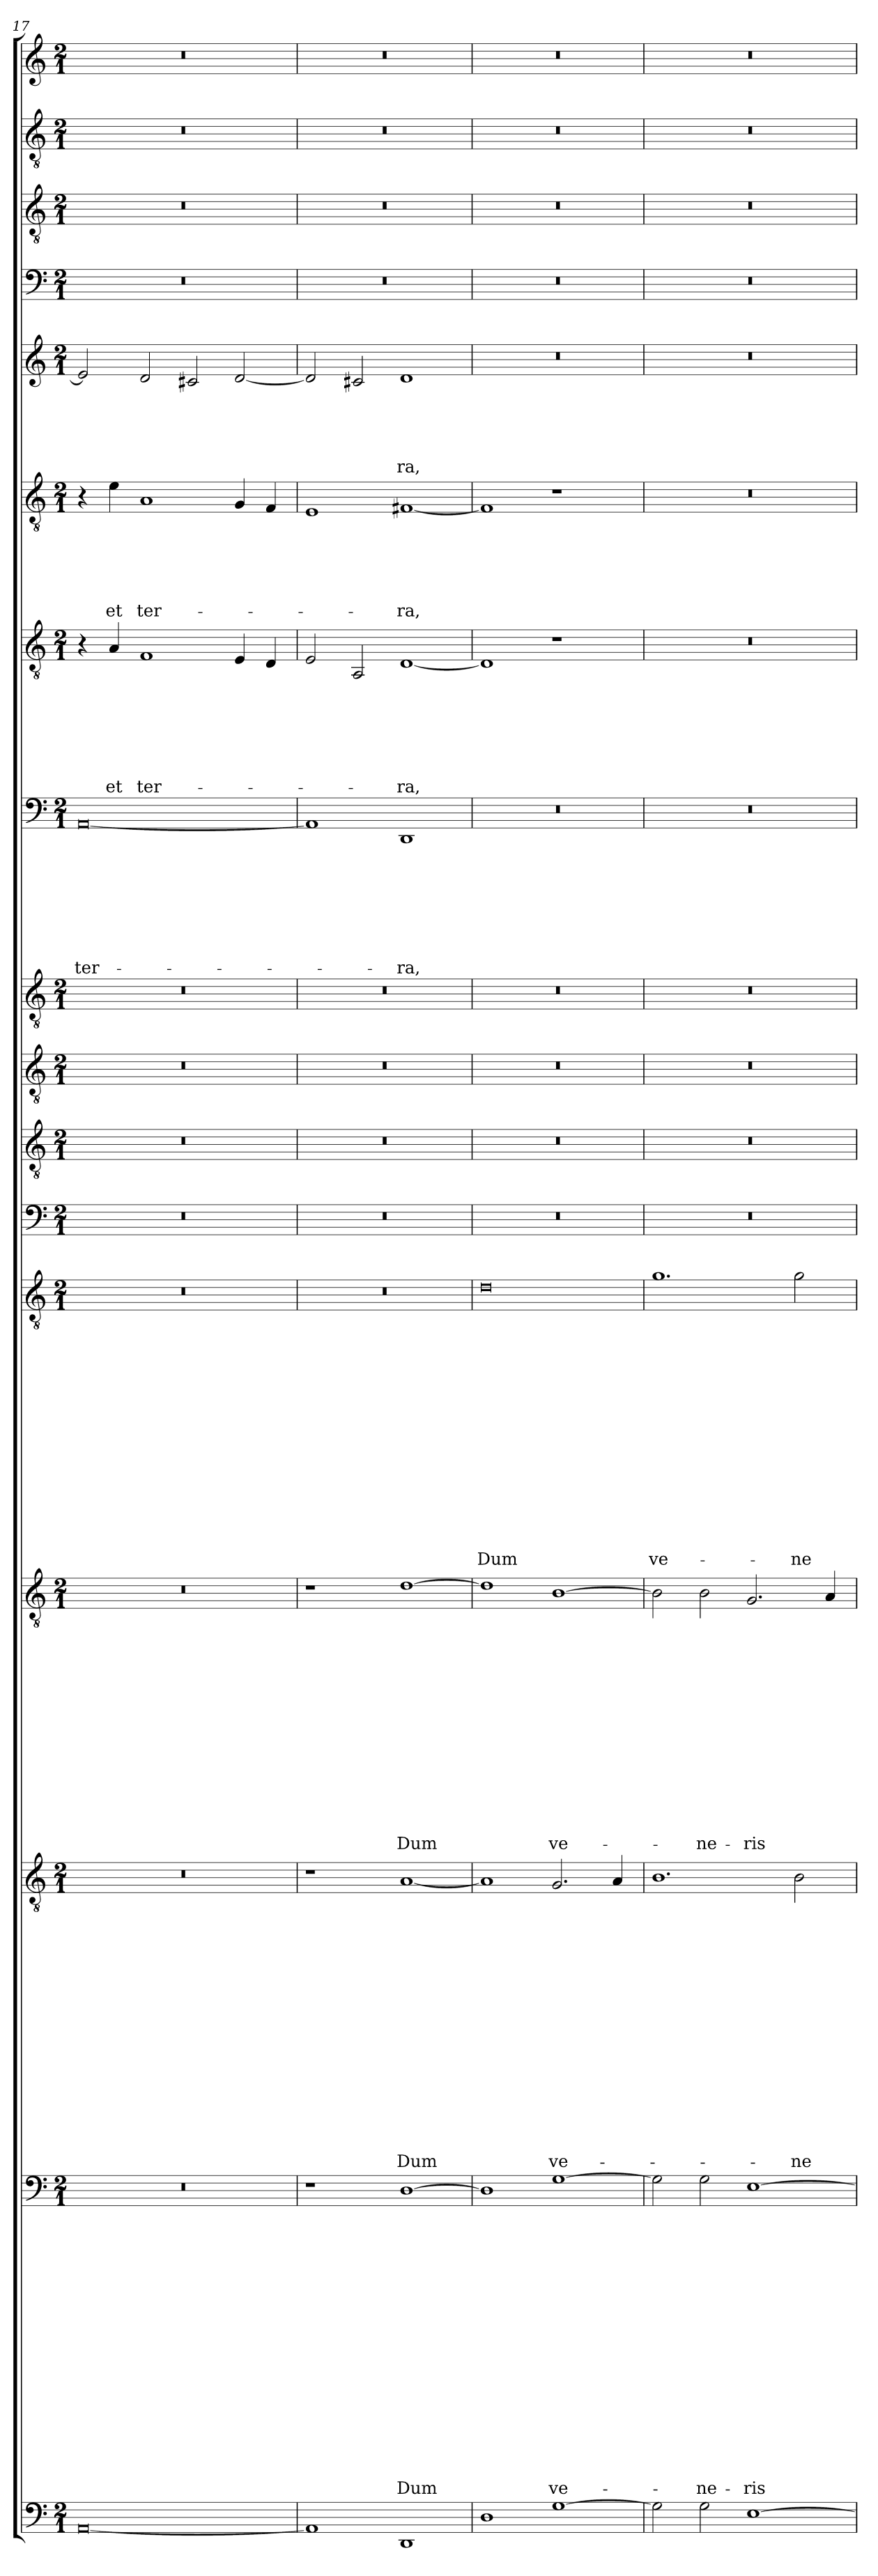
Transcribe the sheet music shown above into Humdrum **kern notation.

**kern	**kern	**text	**text	**text	**text	**text	**text	**text	**text	**text	**text	**text	**text	**text	**text	**text	**text	**text	**kern	**text	**text	**text	**text	**text	**text	**text	**text	**text	**text	**text	**text	**text	**text	**text	**text	**kern	**text	**text	**text	**text	**text	**text	**text	**text	**text	**text	**text	**text	**text	**text	**kern	**text	**text	**text	**text	**text	**text	**text	**text	**text	**text	**text	**text	**text	**text	**text	**kern	**kern	**kern	**kern	**kern	**text	**text	**text	**text	**text	**text	**text	**text	**kern	**text	**text	**text	**text	**text	**text	**text	**kern	**text	**text	**text	**text	**text	**text	**kern	**text	**text	**text	**text	**text	**kern	**kern	**kern	**kern
*part17	*part16	*part16	*part16	*part16	*part16	*part16	*part16	*part16	*part16	*part16	*part16	*part16	*part16	*part16	*part16	*part16	*part16	*part16	*part15	*part15	*part15	*part15	*part15	*part15	*part15	*part15	*part15	*part15	*part15	*part15	*part15	*part15	*part15	*part15	*part15	*part14	*part14	*part14	*part14	*part14	*part14	*part14	*part14	*part14	*part14	*part14	*part14	*part14	*part14	*part14	*part13	*part13	*part13	*part13	*part13	*part13	*part13	*part13	*part13	*part13	*part13	*part13	*part13	*part13	*part13	*part13	*part12	*part11	*part10	*part9	*part8	*part8	*part8	*part8	*part8	*part8	*part8	*part8	*part8	*part7	*part7	*part7	*part7	*part7	*part7	*part7	*part7	*part6	*part6	*part6	*part6	*part6	*part6	*part6	*part5	*part5	*part5	*part5	*part5	*part5	*part4	*part3	*part2	*part1
*staff17	*staff16	*staff16	*staff16	*staff16	*staff16	*staff16	*staff16	*staff16	*staff16	*staff16	*staff16	*staff16	*staff16	*staff16	*staff16	*staff16	*staff16	*staff16	*staff15	*staff15	*staff15	*staff15	*staff15	*staff15	*staff15	*staff15	*staff15	*staff15	*staff15	*staff15	*staff15	*staff15	*staff15	*staff15	*staff15	*staff14	*staff14	*staff14	*staff14	*staff14	*staff14	*staff14	*staff14	*staff14	*staff14	*staff14	*staff14	*staff14	*staff14	*staff14	*staff13	*staff13	*staff13	*staff13	*staff13	*staff13	*staff13	*staff13	*staff13	*staff13	*staff13	*staff13	*staff13	*staff13	*staff13	*staff13	*staff12	*staff11	*staff10	*staff9	*staff8	*staff8	*staff8	*staff8	*staff8	*staff8	*staff8	*staff8	*staff8	*staff7	*staff7	*staff7	*staff7	*staff7	*staff7	*staff7	*staff7	*staff6	*staff6	*staff6	*staff6	*staff6	*staff6	*staff6	*staff5	*staff5	*staff5	*staff5	*staff5	*staff5	*staff4	*staff3	*staff2	*staff1
*clefF4	*clefF4	*	*	*	*	*	*	*	*	*	*	*	*	*	*	*	*	*	*clefGv2	*	*	*	*	*	*	*	*	*	*	*	*	*	*	*	*	*clefGv2	*	*	*	*	*	*	*	*	*	*	*	*	*	*	*clefGv2	*	*	*	*	*	*	*	*	*	*	*	*	*	*	*	*clefF4	*clefGv2	*clefGv2	*clefGv2	*clefF4	*	*	*	*	*	*	*	*	*clefGv2	*	*	*	*	*	*	*	*clefGv2	*	*	*	*	*	*	*clefG2	*	*	*	*	*	*clefF4	*clefGv2	*clefGv2	*clefG2
*k[]	*k[]	*	*	*	*	*	*	*	*	*	*	*	*	*	*	*	*	*	*k[]	*	*	*	*	*	*	*	*	*	*	*	*	*	*	*	*	*k[]	*	*	*	*	*	*	*	*	*	*	*	*	*	*	*k[]	*	*	*	*	*	*	*	*	*	*	*	*	*	*	*	*k[]	*k[]	*k[]	*k[]	*k[]	*	*	*	*	*	*	*	*	*k[]	*	*	*	*	*	*	*	*k[]	*	*	*	*	*	*	*k[]	*	*	*	*	*	*k[]	*k[]	*k[]	*k[]
*a:	*a:	*	*	*	*	*	*	*	*	*	*	*	*	*	*	*	*	*	*a:	*	*	*	*	*	*	*	*	*	*	*	*	*	*	*	*	*a:	*	*	*	*	*	*	*	*	*	*	*	*	*	*	*a:	*	*	*	*	*	*	*	*	*	*	*	*	*	*	*	*a:	*a:	*a:	*a:	*a:	*	*	*	*	*	*	*	*	*a:	*	*	*	*	*	*	*	*a:	*	*	*	*	*	*	*a:	*	*	*	*	*	*a:	*a:	*a:	*a:
*M2/1	*M2/1	*	*	*	*	*	*	*	*	*	*	*	*	*	*	*	*	*	*M2/1	*	*	*	*	*	*	*	*	*	*	*	*	*	*	*	*	*M2/1	*	*	*	*	*	*	*	*	*	*	*	*	*	*	*M2/1	*	*	*	*	*	*	*	*	*	*	*	*	*	*	*	*M2/1	*M2/1	*M2/1	*M2/1	*M2/1	*	*	*	*	*	*	*	*	*M2/1	*	*	*	*	*	*	*	*M2/1	*	*	*	*	*	*	*M2/1	*	*	*	*	*	*M2/1	*M2/1	*M2/1	*M2/1
=17	=17	=17	=17	=17	=17	=17	=17	=17	=17	=17	=17	=17	=17	=17	=17	=17	=17	=17	=17	=17	=17	=17	=17	=17	=17	=17	=17	=17	=17	=17	=17	=17	=17	=17	=17	=17	=17	=17	=17	=17	=17	=17	=17	=17	=17	=17	=17	=17	=17	=17	=17	=17	=17	=17	=17	=17	=17	=17	=17	=17	=17	=17	=17	=17	=17	=17	=17	=17	=17	=17	=17	=17	=17	=17	=17	=17	=17	=17	=17	=17	=17	=17	=17	=17	=17	=17	=17	=17	=17	=17	=17	=17	=17	=17	=17	=17	=17	=17	=17	=17	=17	=17	=17	=17
!	!	!	!	!	!	!	!	!	!	!	!	!	!	!	!	!	!	!	!	!	!	!	!	!	!	!	!	!	!	!	!	!	!	!	!	!	!	!	!	!	!	!	!	!	!	!	!	!	!	!	!	!	!	!	!	!	!	!	!	!	!	!	!	!	!	!	!	!	!	!	!	!	!	!	!	!	!	!	!LO:LY:b	!	!	!	!	!	!	!	!	!	!	!	!	!	!	!	!	!	!	!	!	!	!	!	!	!
[0AA	0r	.	.	.	.	.	.	.	.	.	.	.	.	.	.	.	.	.	0r	.	.	.	.	.	.	.	.	.	.	.	.	.	.	.	.	0r	.	.	.	.	.	.	.	.	.	.	.	.	.	.	0r	.	.	.	.	.	.	.	.	.	.	.	.	.	.	.	0r	0r	0r	0r	[0AA	.	.	.	.	.	.	.	ter-	4r	.	.	.	.	.	.	.	4r	.	.	.	.	.	.	2e/]	.	.	.	.	.	0r	0r	0r	0r
!	!	!	!	!	!	!	!	!	!	!	!	!	!	!	!	!	!	!	!	!	!	!	!	!	!	!	!	!	!	!	!	!	!	!	!	!	!	!	!	!	!	!	!	!	!	!	!	!	!	!	!	!	!	!	!	!	!	!	!	!	!	!	!	!	!	!	!	!	!	!	!	!	!	!	!	!	!	!	!	!	!	!	!	!	!	!	!LO:LY:b	!	!	!	!	!	!	!LO:LY:b	!	!	!	!	!	!	!	!	!	!
.	.	.	.	.	.	.	.	.	.	.	.	.	.	.	.	.	.	.	.	.	.	.	.	.	.	.	.	.	.	.	.	.	.	.	.	.	.	.	.	.	.	.	.	.	.	.	.	.	.	.	.	.	.	.	.	.	.	.	.	.	.	.	.	.	.	.	.	.	.	.	.	.	.	.	.	.	.	.	.	4A/	.	.	.	.	.	.	et	4e\	.	.	.	.	.	et	.	.	.	.	.	.	.	.	.	.
!	!	!	!	!	!	!	!	!	!	!	!	!	!	!	!	!	!	!	!	!	!	!	!	!	!	!	!	!	!	!	!	!	!	!	!	!	!	!	!	!	!	!	!	!	!	!	!	!	!	!	!	!	!	!	!	!	!	!	!	!	!	!	!	!	!	!	!	!	!	!	!	!	!	!	!	!	!	!	!	!	!	!	!	!	!	!	!LO:LY:b	!	!	!	!	!	!	!LO:LY:b	!	!	!	!	!	!	!	!	!	!
.	.	.	.	.	.	.	.	.	.	.	.	.	.	.	.	.	.	.	.	.	.	.	.	.	.	.	.	.	.	.	.	.	.	.	.	.	.	.	.	.	.	.	.	.	.	.	.	.	.	.	.	.	.	.	.	.	.	.	.	.	.	.	.	.	.	.	.	.	.	.	.	.	.	.	.	.	.	.	.	1F	.	.	.	.	.	.	ter-	1A	.	.	.	.	.	ter-	2d/	.	.	.	.	.	.	.	.	.
.	.	.	.	.	.	.	.	.	.	.	.	.	.	.	.	.	.	.	.	.	.	.	.	.	.	.	.	.	.	.	.	.	.	.	.	.	.	.	.	.	.	.	.	.	.	.	.	.	.	.	.	.	.	.	.	.	.	.	.	.	.	.	.	.	.	.	.	.	.	.	.	.	.	.	.	.	.	.	.	.	.	.	.	.	.	.	.	.	.	.	.	.	.	.	2c#X/	.	.	.	.	.	.	.	.	.
.	.	.	.	.	.	.	.	.	.	.	.	.	.	.	.	.	.	.	.	.	.	.	.	.	.	.	.	.	.	.	.	.	.	.	.	.	.	.	.	.	.	.	.	.	.	.	.	.	.	.	.	.	.	.	.	.	.	.	.	.	.	.	.	.	.	.	.	.	.	.	.	.	.	.	.	.	.	.	.	4E/	.	.	.	.	.	.	.	4G/	.	.	.	.	.	.	[2d/	.	.	.	.	.	.	.	.	.
.	.	.	.	.	.	.	.	.	.	.	.	.	.	.	.	.	.	.	.	.	.	.	.	.	.	.	.	.	.	.	.	.	.	.	.	.	.	.	.	.	.	.	.	.	.	.	.	.	.	.	.	.	.	.	.	.	.	.	.	.	.	.	.	.	.	.	.	.	.	.	.	.	.	.	.	.	.	.	.	4D/	.	.	.	.	.	.	.	4F/	.	.	.	.	.	.	.	.	.	.	.	.	.	.	.	.
=18	=18	=18	=18	=18	=18	=18	=18	=18	=18	=18	=18	=18	=18	=18	=18	=18	=18	=18	=18	=18	=18	=18	=18	=18	=18	=18	=18	=18	=18	=18	=18	=18	=18	=18	=18	=18	=18	=18	=18	=18	=18	=18	=18	=18	=18	=18	=18	=18	=18	=18	=18	=18	=18	=18	=18	=18	=18	=18	=18	=18	=18	=18	=18	=18	=18	=18	=18	=18	=18	=18	=18	=18	=18	=18	=18	=18	=18	=18	=18	=18	=18	=18	=18	=18	=18	=18	=18	=18	=18	=18	=18	=18	=18	=18	=18	=18	=18	=18	=18	=18	=18	=18	=18	=18
1AA]	1r	.	.	.	.	.	.	.	.	.	.	.	.	.	.	.	.	.	1r	.	.	.	.	.	.	.	.	.	.	.	.	.	.	.	.	1r	.	.	.	.	.	.	.	.	.	.	.	.	.	.	0r	.	.	.	.	.	.	.	.	.	.	.	.	.	.	.	0r	0r	0r	0r	1AA]	.	.	.	.	.	.	.	.	2E/	.	.	.	.	.	.	.	1E	.	.	.	.	.	.	2d/]	.	.	.	.	.	0r	0r	0r	0r
.	.	.	.	.	.	.	.	.	.	.	.	.	.	.	.	.	.	.	.	.	.	.	.	.	.	.	.	.	.	.	.	.	.	.	.	.	.	.	.	.	.	.	.	.	.	.	.	.	.	.	.	.	.	.	.	.	.	.	.	.	.	.	.	.	.	.	.	.	.	.	.	.	.	.	.	.	.	.	.	2AA/	.	.	.	.	.	.	.	.	.	.	.	.	.	.	2c#/	.	.	.	.	.	.	.	.	.
!	!	!	!	!	!	!	!	!	!	!	!	!	!	!	!	!	!	!LO:LY:b	!	!	!	!	!	!	!	!	!	!	!	!	!	!	!	!	!LO:LY:b	!	!	!	!	!	!	!	!	!	!	!	!	!	!	!LO:LY:b	!	!	!	!	!	!	!	!	!	!	!	!	!	!	!	!	!	!	!	!	!	!	!	!	!	!	!	!	!LO:LY:b	!	!	!	!	!	!	!	!LO:LY:b	!	!	!	!	!	!	!LO:LY:b	!	!	!	!	!	!LO:LY:b	!	!	!	!
1DD	[1D	.	.	.	.	.	.	.	.	.	.	.	.	.	.	.	.	Dum	[1A	.	.	.	.	.	.	.	.	.	.	.	.	.	.	.	Dum	[1d	.	.	.	.	.	.	.	.	.	.	.	.	.	Dum	.	.	.	.	.	.	.	.	.	.	.	.	.	.	.	.	.	.	.	.	1DD	.	.	.	.	.	.	.	-ra,	[1D	.	.	.	.	.	.	-ra,	[1F#X	.	.	.	.	.	-ra,	1d	.	.	.	.	-ra,	.	.	.	.
!!LO:PB:g=z
=19	=19	=19	=19	=19	=19	=19	=19	=19	=19	=19	=19	=19	=19	=19	=19	=19	=19	=19	=19	=19	=19	=19	=19	=19	=19	=19	=19	=19	=19	=19	=19	=19	=19	=19	=19	=19	=19	=19	=19	=19	=19	=19	=19	=19	=19	=19	=19	=19	=19	=19	=19	=19	=19	=19	=19	=19	=19	=19	=19	=19	=19	=19	=19	=19	=19	=19	=19	=19	=19	=19	=19	=19	=19	=19	=19	=19	=19	=19	=19	=19	=19	=19	=19	=19	=19	=19	=19	=19	=19	=19	=19	=19	=19	=19	=19	=19	=19	=19	=19	=19	=19	=19	=19	=19
!	!	!	!	!	!	!	!	!	!	!	!	!	!	!	!	!	!	!	!	!	!	!	!	!	!	!	!	!	!	!	!	!	!	!	!	!	!	!	!	!	!	!	!	!	!	!	!	!	!	!	!	!	!	!	!	!	!	!	!	!	!	!	!	!	!	!LO:LY:b	!	!	!	!	!	!	!	!	!	!	!	!	!	!	!	!	!	!	!	!	!	!	!	!	!	!	!	!	!	!	!	!	!	!	!	!	!	!
1D	1D]	.	.	.	.	.	.	.	.	.	.	.	.	.	.	.	.	.	1A]	.	.	.	.	.	.	.	.	.	.	.	.	.	.	.	.	1d]	.	.	.	.	.	.	.	.	.	.	.	.	.	.	0d	.	.	.	.	.	.	.	.	.	.	.	.	.	.	Dum	0r	0r	0r	0r	0r	.	.	.	.	.	.	.	.	1D]	.	.	.	.	.	.	.	1F#]	.	.	.	.	.	.	0r	.	.	.	.	.	0r	0r	0r	0r
!	!	!	!	!	!	!	!	!	!	!	!	!	!	!	!	!	!	!LO:LY:b	!	!	!	!	!	!	!	!	!	!	!	!	!	!	!	!	!LO:LY:b	!	!	!	!	!	!	!	!	!	!	!	!	!	!	!LO:LY:b	!	!	!	!	!	!	!	!	!	!	!	!	!	!	!	!	!	!	!	!	!	!	!	!	!	!	!	!	!	!	!	!	!	!	!	!	!	!	!	!	!	!	!	!	!	!	!	!	!	!	!	!	!	!
[1G	[1G	.	.	.	.	.	.	.	.	.	.	.	.	.	.	.	.	ve-	2.G/	.	.	.	.	.	.	.	.	.	.	.	.	.	.	.	ve-	[1B	.	.	.	.	.	.	.	.	.	.	.	.	.	ve-	.	.	.	.	.	.	.	.	.	.	.	.	.	.	.	.	.	.	.	.	.	.	.	.	.	.	.	.	.	1r	.	.	.	.	.	.	.	1r	.	.	.	.	.	.	.	.	.	.	.	.	.	.	.	.
.	.	.	.	.	.	.	.	.	.	.	.	.	.	.	.	.	.	.	4A/	.	.	.	.	.	.	.	.	.	.	.	.	.	.	.	.	.	.	.	.	.	.	.	.	.	.	.	.	.	.	.	.	.	.	.	.	.	.	.	.	.	.	.	.	.	.	.	.	.	.	.	.	.	.	.	.	.	.	.	.	.	.	.	.	.	.	.	.	.	.	.	.	.	.	.	.	.	.	.	.	.	.	.	.	.
=20	=20	=20	=20	=20	=20	=20	=20	=20	=20	=20	=20	=20	=20	=20	=20	=20	=20	=20	=20	=20	=20	=20	=20	=20	=20	=20	=20	=20	=20	=20	=20	=20	=20	=20	=20	=20	=20	=20	=20	=20	=20	=20	=20	=20	=20	=20	=20	=20	=20	=20	=20	=20	=20	=20	=20	=20	=20	=20	=20	=20	=20	=20	=20	=20	=20	=20	=20	=20	=20	=20	=20	=20	=20	=20	=20	=20	=20	=20	=20	=20	=20	=20	=20	=20	=20	=20	=20	=20	=20	=20	=20	=20	=20	=20	=20	=20	=20	=20	=20	=20	=20	=20	=20	=20
!	!	!	!	!	!	!	!	!	!	!	!	!	!	!	!	!	!	!	!	!	!	!	!	!	!	!	!	!	!	!	!	!	!	!	!	!	!	!	!	!	!	!	!	!	!	!	!	!	!	!	!	!	!	!	!	!	!	!	!	!	!	!	!	!	!	!LO:LY:b	!	!	!	!	!	!	!	!	!	!	!	!	!	!	!	!	!	!	!	!	!	!	!	!	!	!	!	!	!	!	!	!	!	!	!	!	!	!
2G\]	2G\]	.	.	.	.	.	.	.	.	.	.	.	.	.	.	.	.	.	1.B	.	.	.	.	.	.	.	.	.	.	.	.	.	.	.	.	2B\]	.	.	.	.	.	.	.	.	.	.	.	.	.	.	1.g	.	.	.	.	.	.	.	.	.	.	.	.	.	.	ve-	0r	0r	0r	0r	0r	.	.	.	.	.	.	.	.	0r	.	.	.	.	.	.	.	0r	.	.	.	.	.	.	0r	.	.	.	.	.	0r	0r	0r	0r
!	!	!	!	!	!	!	!	!	!	!	!	!	!	!	!	!	!	!LO:LY:b	!	!	!	!	!	!	!	!	!	!	!	!	!	!	!	!	!	!	!	!	!	!	!	!	!	!	!	!	!	!	!	!LO:LY:b	!	!	!	!	!	!	!	!	!	!	!	!	!	!	!	!	!	!	!	!	!	!	!	!	!	!	!	!	!	!	!	!	!	!	!	!	!	!	!	!	!	!	!	!	!	!	!	!	!	!	!	!	!	!
2G\	2G\	.	.	.	.	.	.	.	.	.	.	.	.	.	.	.	.	-ne-	.	.	.	.	.	.	.	.	.	.	.	.	.	.	.	.	.	2B\	.	.	.	.	.	.	.	.	.	.	.	.	.	-ne-	.	.	.	.	.	.	.	.	.	.	.	.	.	.	.	.	.	.	.	.	.	.	.	.	.	.	.	.	.	.	.	.	.	.	.	.	.	.	.	.	.	.	.	.	.	.	.	.	.	.	.	.	.	.
!	!	!	!	!	!	!	!	!	!	!	!	!	!	!	!	!	!	!LO:LY:b	!	!	!	!	!	!	!	!	!	!	!	!	!	!	!	!	!	!	!	!	!	!	!	!	!	!	!	!	!	!	!	!LO:LY:b	!	!	!	!	!	!	!	!	!	!	!	!	!	!	!	!	!	!	!	!	!	!	!	!	!	!	!	!	!	!	!	!	!	!	!	!	!	!	!	!	!	!	!	!	!	!	!	!	!	!	!	!	!	!
[1E	[1E	.	.	.	.	.	.	.	.	.	.	.	.	.	.	.	.	-ris	.	.	.	.	.	.	.	.	.	.	.	.	.	.	.	.	.	2.G/	.	.	.	.	.	.	.	.	.	.	.	.	.	-ris	.	.	.	.	.	.	.	.	.	.	.	.	.	.	.	.	.	.	.	.	.	.	.	.	.	.	.	.	.	.	.	.	.	.	.	.	.	.	.	.	.	.	.	.	.	.	.	.	.	.	.	.	.	.
!	!	!	!	!	!	!	!	!	!	!	!	!	!	!	!	!	!	!	!	!	!	!	!	!	!	!	!	!	!	!	!	!	!	!	!LO:LY:b	!	!	!	!	!	!	!	!	!	!	!	!	!	!	!	!	!	!	!	!	!	!	!	!	!	!	!	!	!	!	!LO:LY:b	!	!	!	!	!	!	!	!	!	!	!	!	!	!	!	!	!	!	!	!	!	!	!	!	!	!	!	!	!	!	!	!	!	!	!	!	!	!
.	.	.	.	.	.	.	.	.	.	.	.	.	.	.	.	.	.	.	2B\	.	.	.	.	.	.	.	.	.	.	.	.	.	.	.	-ne-	.	.	.	.	.	.	.	.	.	.	.	.	.	.	.	2g\	.	.	.	.	.	.	.	.	.	.	.	.	.	.	-ne-	.	.	.	.	.	.	.	.	.	.	.	.	.	.	.	.	.	.	.	.	.	.	.	.	.	.	.	.	.	.	.	.	.	.	.	.	.	.
.	.	.	.	.	.	.	.	.	.	.	.	.	.	.	.	.	.	.	.	.	.	.	.	.	.	.	.	.	.	.	.	.	.	.	.	4A/	.	.	.	.	.	.	.	.	.	.	.	.	.	.	.	.	.	.	.	.	.	.	.	.	.	.	.	.	.	.	.	.	.	.	.	.	.	.	.	.	.	.	.	.	.	.	.	.	.	.	.	.	.	.	.	.	.	.	.	.	.	.	.	.	.	.	.	.
=	=	=	=	=	=	=	=	=	=	=	=	=	=	=	=	=	=	=	=	=	=	=	=	=	=	=	=	=	=	=	=	=	=	=	=	=	=	=	=	=	=	=	=	=	=	=	=	=	=	=	=	=	=	=	=	=	=	=	=	=	=	=	=	=	=	=	=	=	=	=	=	=	=	=	=	=	=	=	=	=	=	=	=	=	=	=	=	=	=	=	=	=	=	=	=	=	=	=	=	=	=	=	=	=
*-	*-	*-	*-	*-	*-	*-	*-	*-	*-	*-	*-	*-	*-	*-	*-	*-	*-	*-	*-	*-	*-	*-	*-	*-	*-	*-	*-	*-	*-	*-	*-	*-	*-	*-	*-	*-	*-	*-	*-	*-	*-	*-	*-	*-	*-	*-	*-	*-	*-	*-	*-	*-	*-	*-	*-	*-	*-	*-	*-	*-	*-	*-	*-	*-	*-	*-	*-	*-	*-	*-	*-	*-	*-	*-	*-	*-	*-	*-	*-	*-	*-	*-	*-	*-	*-	*-	*-	*-	*-	*-	*-	*-	*-	*-	*-	*-	*-	*-	*-	*-	*-	*-	*-	*-
